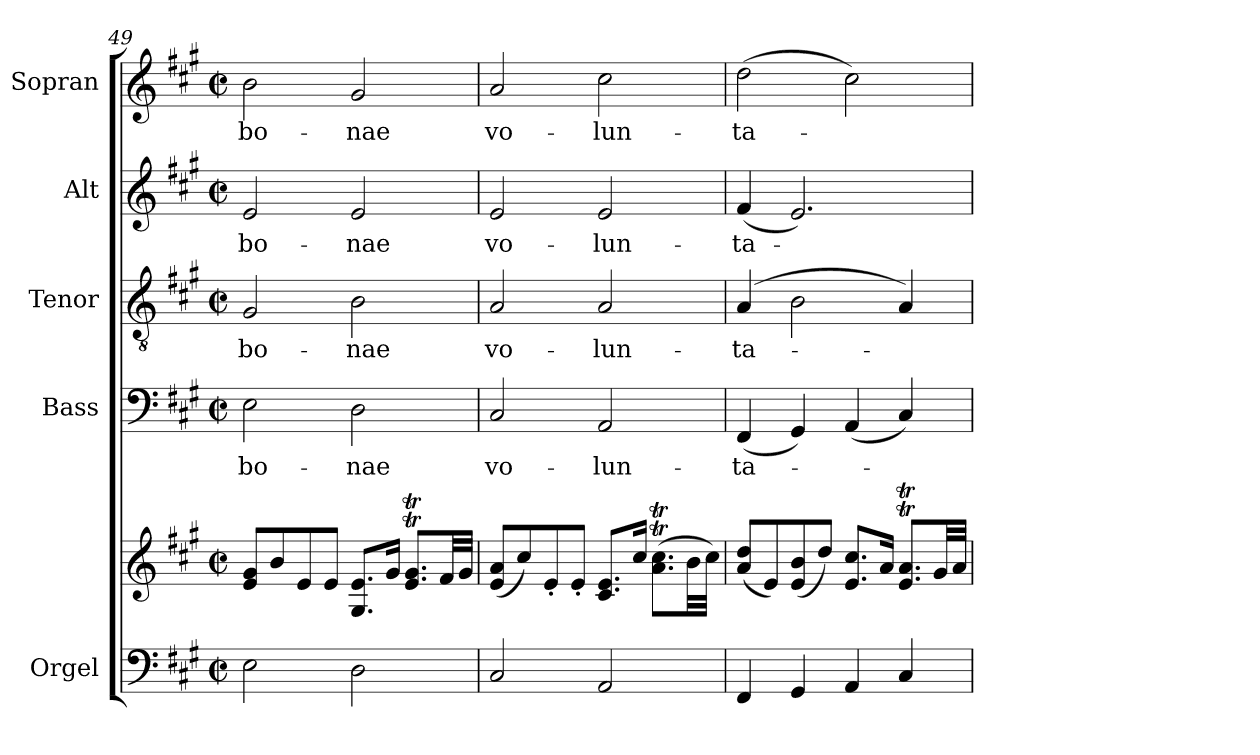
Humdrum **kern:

**kern	**kern	**kern	**text	**kern	**text	**kern	**text	**kern	**text
*part5	*part5	*part4	*part4	*part3	*part3	*part2	*part2	*part1	*part1
*staff6	*staff5	*staff4	*staff4	*staff3	*staff3	*staff2	*staff2	*staff1	*staff1
*I"Orgel	*	*I"Bass	*	*I"Tenor	*	*I"Alt	*	*I"Sopran	*
*I'Org.	*	*I'B.	*	*I'T.	*	*I'A.	*	*I'S.	*
*clefF4	*clefG2	*clefF4	*	*clefGv2	*	*clefG2	*	*clefG2	*
*k[f#c#g#]	*k[f#c#g#]	*k[f#c#g#]	*	*k[f#c#g#]	*	*k[f#c#g#]	*	*k[f#c#g#]	*
*A:	*A:	*A:	*	*A:	*	*A:	*	*A:	*
*M2/2	*M2/2	*M2/2	*	*M2/2	*	*M2/2	*	*M2/2	*
*met(c|)	*met(c|)	*met(c|)	*	*met(c|)	*	*met(c|)	*	*met(c|)	*
=49	=49	=49	=49	=49	=49	=49	=49	=49	=49
!	!	!	!LO:LY:b	!	!LO:LY:b	!	!LO:LY:b	!	!LO:LY:b
2E\	8e/ 8g#/L	2E\	bo-	2G#/	bo-	2e/	bo-	2b\	bo-
.	8b/	.	.	.	.	.	.	.	.
.	8e/	.	.	.	.	.	.	.	.
.	8e/J	.	.	.	.	.	.	.	.
!	!	!	!LO:LY:b	!	!LO:LY:b	!	!LO:LY:b	!	!LO:LY:b
2D\	8.G#/ 8.e/L	2D\	-nae	2B\	-nae	2e/	-nae	2g#/	-nae
.	16g#/Jk	.	.	.	.	.	.	.	.
.	8.e/T 8.g#/TL	.	.	.	.	.	.	.	.
.	32f#/LL	.	.	.	.	.	.	.	.
.	32g#/JJJ	.	.	.	.	.	.	.	.
=50	=50	=50	=50	=50	=50	=50	=50	=50	=50
!	!	!	!LO:LY:b	!	!LO:LY:b	!	!LO:LY:b	!	!LO:LY:b
2C#/	(<8e/ 8a/L	2C#/	vo-	2A/	vo-	2e/	vo-	2a/	vo-
.	8cc#/)	.	.	.	.	.	.	.	.
.	8e'</	.	.	.	.	.	.	.	.
.	8e'</J	.	.	.	.	.	.	.	.
!	!	!	!LO:LY:b	!	!LO:LY:b	!	!LO:LY:b	!	!LO:LY:b
2AA/	8.c#/ 8.e/L	2AA/	-lun-	2A/	-lun-	2e/	-lun-	2cc#\	-lun-
.	16cc#/Jk	.	.	.	.	.	.	.	.
.	(>8.a\T 8.cc#\TL	.	.	.	.	.	.	.	.
.	32b\LL	.	.	.	.	.	.	.	.
.	32cc#\JJJ)	.	.	.	.	.	.	.	.
=51	=51	=51	=51	=51	=51	=51	=51	=51	=51
!	!	!	!LO:LY:b	!	!LO:LY:b	!	!LO:LY:b	!	!LO:LY:b
4FF#/	(<8a/ 8dd/L	(<4FF#/	-ta-	(4A/	-ta-	(<4f#/	-ta-	(>2dd\	-ta-
.	8e/)	.	.	.	.	.	.	.	.
4GG#/	(<8e/ 8b/	4GG#/)	.	2B\	.	2.e/)	.	.	.
.	8dd/J)	.	.	.	.	.	.	.	.
4AA/	8.e/ 8.cc#/L	(<4AA/	.	.	.	.	.	2cc#\)	.
.	16a/Jk	.	.	.	.	.	.	.	.
4C#/	8.e/T 8.a/TL	4C#/)	.	4A/)	.	.	.	.	.
.	32g#/LL	.	.	.	.	.	.	.	.
.	32a/JJJ	.	.	.	.	.	.	.	.
=	=	=	=	=	=	=	=	=	=
*-	*-	*-	*-	*-	*-	*-	*-	*-	*-
